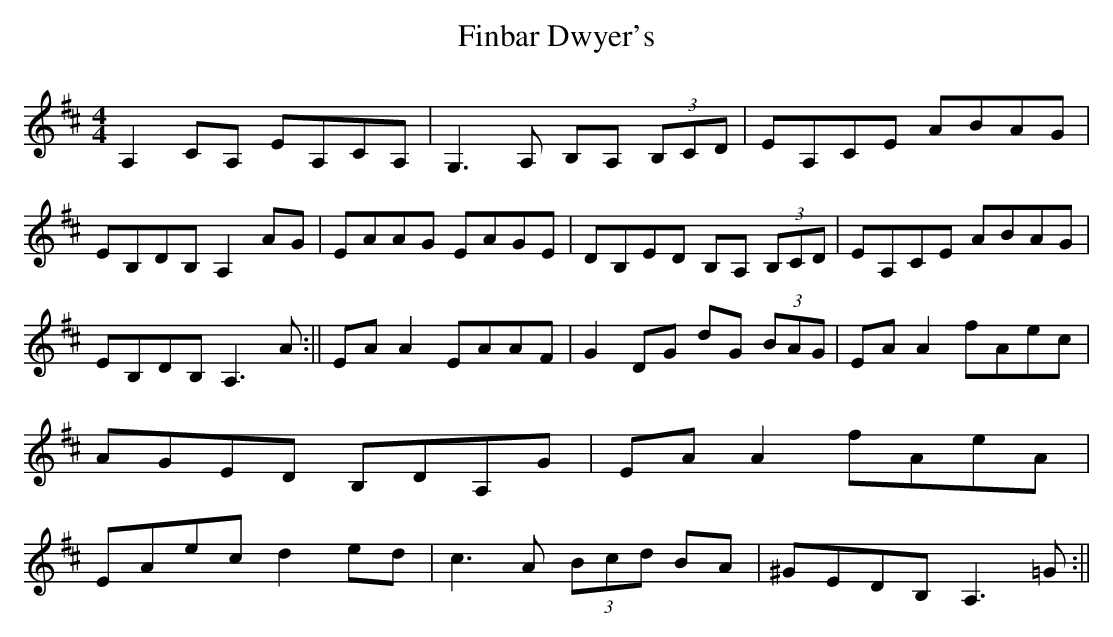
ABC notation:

X:1
T:Finbar Dwyer's
M:4/4
L:1/8
K:D
A,2CA, EA,CA,|G,3A, B,A, (3B,CD|EA,CE ABAG|EB,DB, A,2AG|\
EAAG EAGE|DB,ED B,A, (3B,CD|EA,CE ABAG|EB,DB, A,3A:||\
EAA2 EAAF|G2DG dG (3BAG|EAA2 fAec|AGED B,DA,G|\
EAA2 fAeA|EAec d2ed|c3A (3Bcd BA|^GEDB, A,3=G:||\
